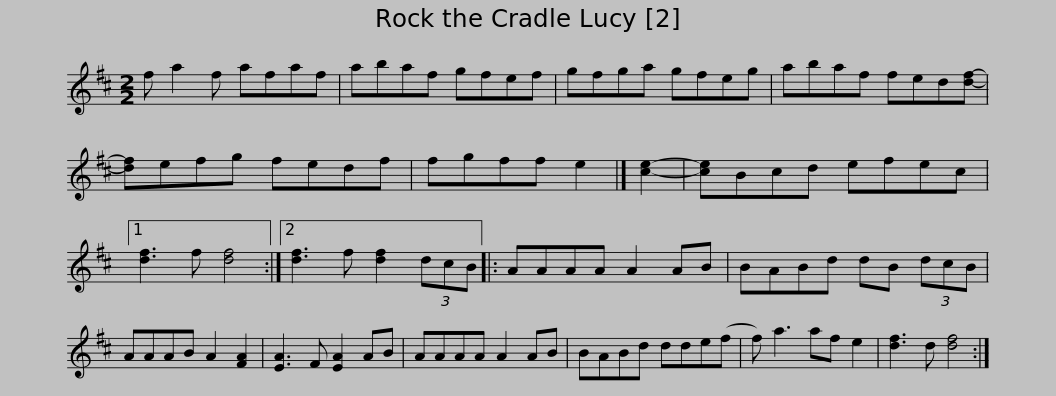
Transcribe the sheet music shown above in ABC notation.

X:1
L:1/8
M:2/2
I:linebreak $
K:D
V:1 treble
V:1
 f a2 f afaf | abaf gfef | gfga gfeg | abaf fed[df]- | [df]efg fedf |$ %5
 fgff e2 |] [ce]2- | [ce]Bcd efec |1 [df]3 f [df]4 :|2 [df]3 f [df]2 (3dcB |: %10
 AAAA A2 AB | BABd dB (3dcB |$ AAAB A2 [FA]2 | [EA]3 F [EA]2 AB | AAAA A2 AB | %15
 BABd dde(f | f) a3 af e2 | [df]3 d [df]4 :| %18
